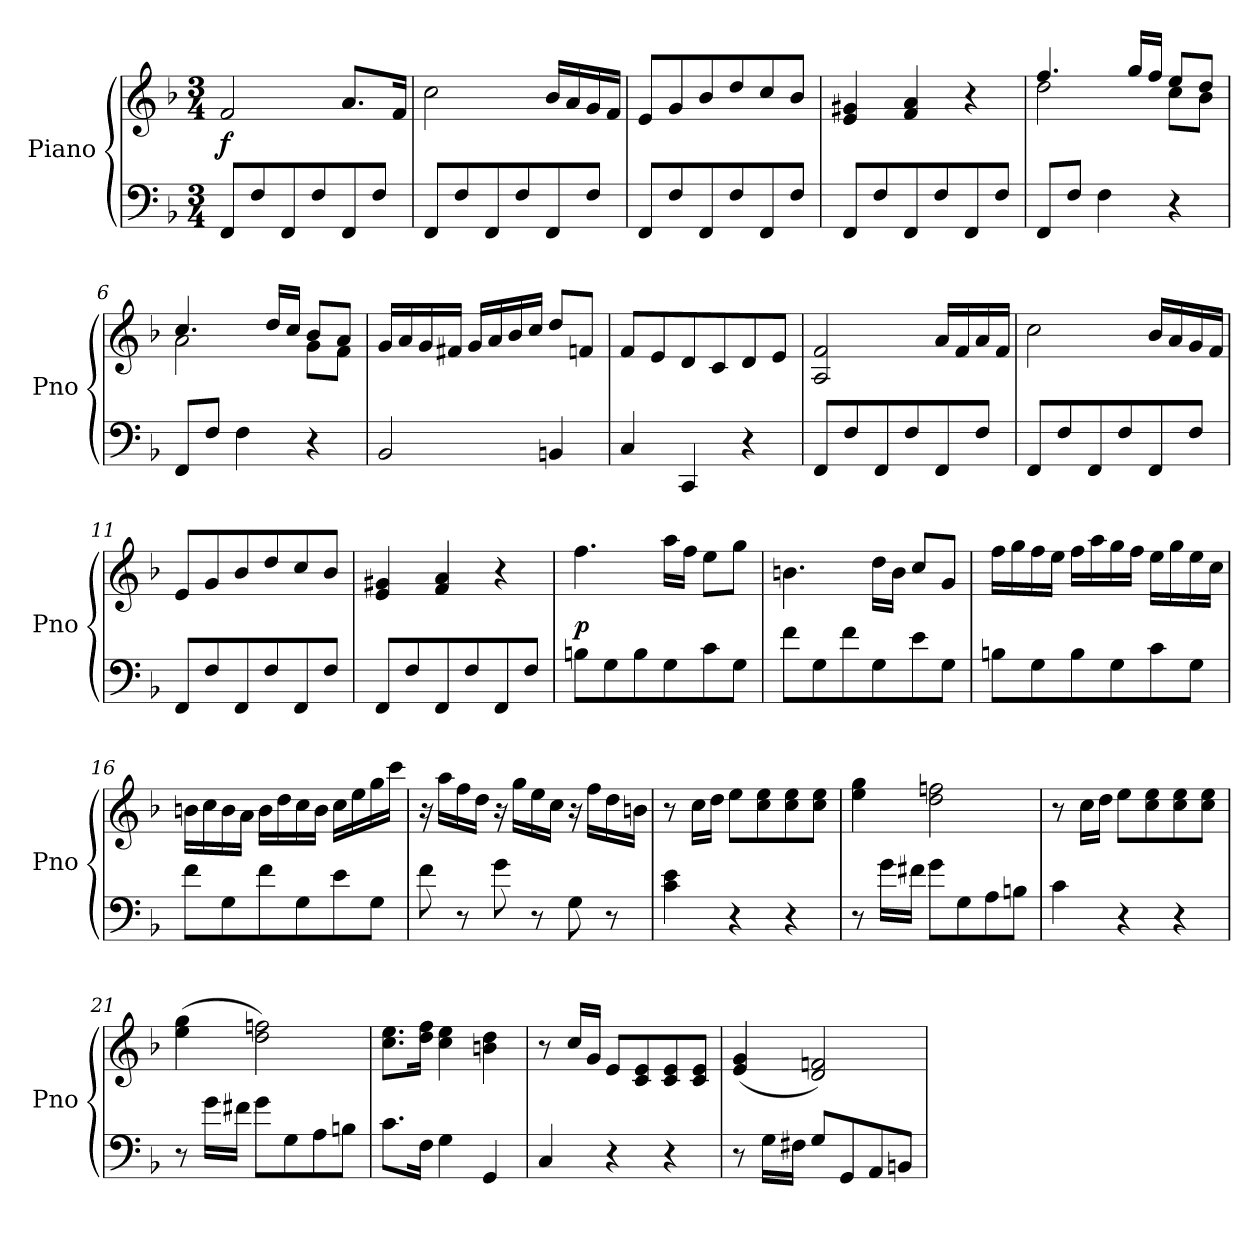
**kern	**kern	**dynam
*part1	*part1	*part1
*staff2	*staff1	*staff1/2
*I"Piano	*	*
*I'Pno	*	*
*clefF4	*clefG2	*
*k[b-]	*k[b-]	*
*F:	*F:	*
*M3/4	*M3/4	*
*MM120	*MM120	*
=1	=1	=1
8FF/L	2f/	f
8F/	.	.
8FF/	.	.
8F/	.	.
8FF/	8.a/L	.
8F/J	.	.
.	16f/Jk	.
=2	=2	=2
8FF/L	2cc\	.
8F/	.	.
8FF/	.	.
8F/	.	.
8FF/	16b-/LL	.
.	16a/	.
8F/J	16g/	.
.	16f/JJ	.
=3	=3	=3
8FF/L	8e/L	.
8F/	8g/	.
8FF/	8b-/	.
8F/	8dd/	.
8FF/	8cc/	.
8F/J	8b-/J	.
=4	=4	=4
8FF/L	4e/ 4g#X/	.
8F/	.	.
8FF/	4f/ 4a/	.
8F/	.	.
8FF/	4r	.
8F/J	.	.
=5	=5	=5
*	*^	*
8FF/L	4.ff/	2dd\	.
8F/J	.	.	.
4F\	.	.	.
.	16gg/LL	.	.
.	16ff/JJ	.	.
4r	8ee/L	8cc\L	.
.	8dd/J	8b-\J	.
=6	=6	=6	=6
8FF/L	4.cc/	2a\	.
8F/J	.	.	.
4F\	.	.	.
.	16dd/LL	.	.
.	16cc/JJ	.	.
4r	8b-/L	8g\L	.
.	8a/J	8f\J	.
*	*v	*v	*
=7	=7	=7
2BB-/	16g/LL	.
.	16a/	.
.	16g/	.
.	16f#X/JJ	.
.	16g/LL	.
.	16a/	.
.	16b-/	.
.	16cc/JJ	.
4BBn/	8dd/L	.
.	8fn/J	.
=8	=8	=8
4C/	8f/L	.
.	8e/	.
4CC/	8d/	.
.	8c/	.
4r	8d/	.
.	8e/J	.
=9	=9	=9
8FF/L	2A/ 2f/	.
8F/	.	.
8FF/	.	.
8F/	.	.
8FF/	16a/LL	.
.	16f/	.
8F/J	16a/	.
.	16f/JJ	.
=10	=10	=10
8FF/L	2cc\	.
8F/	.	.
8FF/	.	.
8F/	.	.
8FF/	16b-/LL	.
.	16a/	.
8F/J	16g/	.
.	16f/JJ	.
=11	=11	=11
8FF/L	8e/L	.
8F/	8g/	.
8FF/	8b-/	.
8F/	8dd/	.
8FF/	8cc/	.
8F/J	8b-/J	.
=12	=12	=12
8FF/L	4e/ 4g#X/	.
8F/	.	.
8FF/	4f/ 4a/	.
8F/	.	.
8FF/	4r	.
8F/J	.	.
=13	=13	=13
8Bn\L	4.ff\	p
8G\	.	.
8B\	.	.
8G\	16aa\LL	.
.	16ff\JJ	.
8c\	8ee\L	.
8G\J	8gg\J	.
=14	=14	=14
8f\L	4.bn\	.
8G\	.	.
8f\	.	.
8G\	16dd\LL	.
.	16b\JJ	.
8e\	8cc/L	.
8G\J	8g/J	.
=15	=15	=15
8Bn\L	16ff\LL	.
.	16gg\	.
8G\	16ff\	.
.	16ee\JJ	.
8B\	16ff\LL	.
.	16aa\	.
8G\	16gg\	.
.	16ff\JJ	.
8c\	16ee\LL	.
.	16gg\	.
8G\J	16ee\	.
.	16cc\JJ	.
=16	=16	=16
8f\L	16bn\LL	.
.	16cc\	.
8G\	16b\	.
.	16a\JJ	.
8f\	16b\LL	.
.	16dd\	.
8G\	16cc\	.
.	16b\JJ	.
8e\	16cc\LL	.
.	16ee\	.
8G\J	16gg\	.
.	16ccc\JJ	.
=17	=17	=17
8f\	16r	.
.	16aa\LL	.
8r	16ff\	.
.	16dd\JJ	.
8g\	16r	.
.	16gg\LL	.
8r	16ee\	.
.	16cc\JJ	.
8G\	16r	.
.	16ff\LL	.
8r	16dd\	.
.	16bn\JJ	.
=18	=18	=18
4c\ 4e\	8r	.
.	16cc\LL	.
.	16dd\JJ	.
4r	8ee\L	.
.	8cc\ 8ee\	.
4r	8cc\ 8ee\	.
.	8cc\ 8ee\J	.
=19	=19	=19
8r	4ee\ 4gg\	.
16g\LL	.	.
16f#X\JJ	.	.
8g\L	2dd\ 2ffn\	.
8G\	.	.
8A\	.	.
8Bn\J	.	.
=20	=20	=20
4c\	8r	.
.	16cc\LL	.
.	16dd\JJ	.
4r	8ee\L	.
.	8cc\ 8ee\	.
4r	8cc\ 8ee\	.
.	8cc\ 8ee\J	.
=21	=21	=21
8r	(4ee\ 4gg\	.
16g\LL	.	.
16f#X\JJ	.	.
8g\L	2dd\ 2ffn\)	.
8G\	.	.
8A\	.	.
8Bn\J	.	.
=22	=22	=22
8.c\L	8.cc\ 8.ee\L	.
16F\Jk	16dd\ 16ff\Jk	.
4G\	4cc\ 4ee\	.
4GG/	4bn\ 4dd\	.
=23	=23	=23
4C/	8r	.
.	16cc/LL	.
.	16g/JJ	.
4r	8e/L	.
.	8c/ 8e/	.
4r	8c/ 8e/	.
.	8c/ 8e/J	.
=24	=24	=24
8r	(4e/ 4g/	.
16G\LL	.	.
16F#X\JJ	.	.
8G/L	2d/ 2fn/)	.
8GG/	.	.
8AA/	.	.
8BBn/J	.	.
=	=	=
*-	*-	*-
